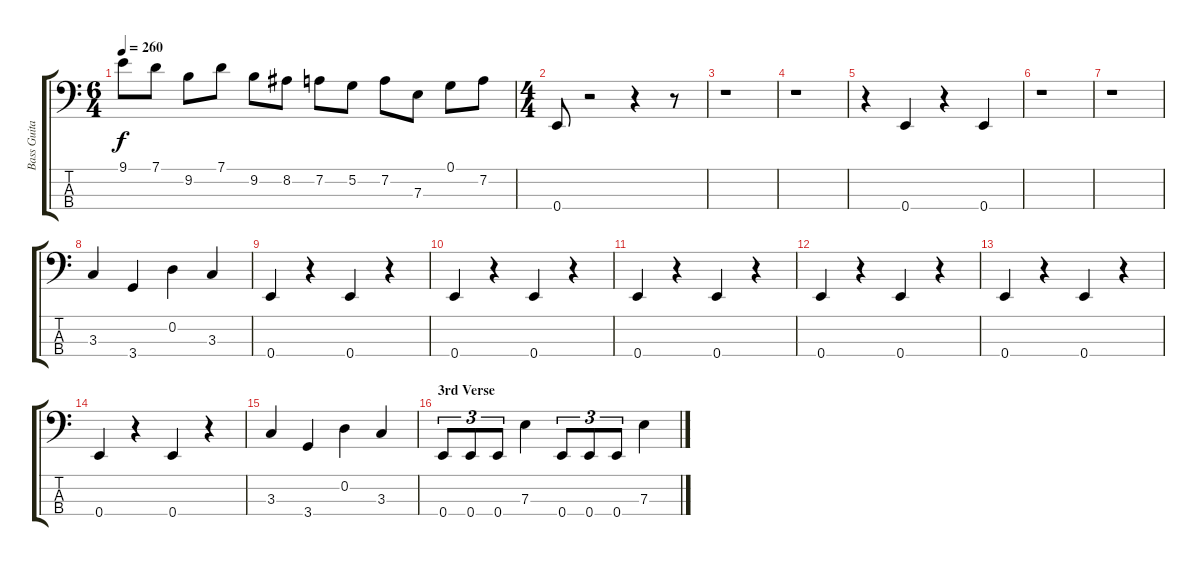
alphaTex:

\track ("Bass Guitar (Dave Ellefson)" "Bass Guita") {instrument electricbasspick}
\staff {score tabs}
\tuning (G2 D2 A1 E1) {hide}
\ts (6 4)
\tempo 260
\clef f4
\ks c
9.1.8{dy f} 7.1.8 9.2.8 7.1.8 9.2.8 8.2.8 7.2.8 5.2.8 7.2.8 7.3.8 0.1.8 7.2.8 |
\ts (4 4)
0.4.8 r.2 r.4 r.8 |
r.1 |
r.1 |
r.4 0.4.4 r.4 0.4.4 |
r.1 |
r.1 |
3.3.4 3.4.4 0.2.4 3.3.4 |
0.4.4 r.4 0.4.4 r.4 |
0.4.4 r.4 0.4.4 r.4 |
0.4.4 r.4 0.4.4 r.4 |
0.4.4 r.4 0.4.4 r.4 |
0.4.4 r.4 0.4.4 r.4 |
0.4.4 r.4 0.4.4 r.4 |
3.3.4 3.4.4 0.2.4 3.3.4 |
\section ("" "3rd Verse")
0.4.8{tu (3 2)} 0.4.8{tu (3 2)} 0.4.8{tu (3 2)} 7.3.4 0.4.8{tu (3 2)} 0.4.8{tu (3 2)} 0.4.8{tu (3 2)} 7.3.4
